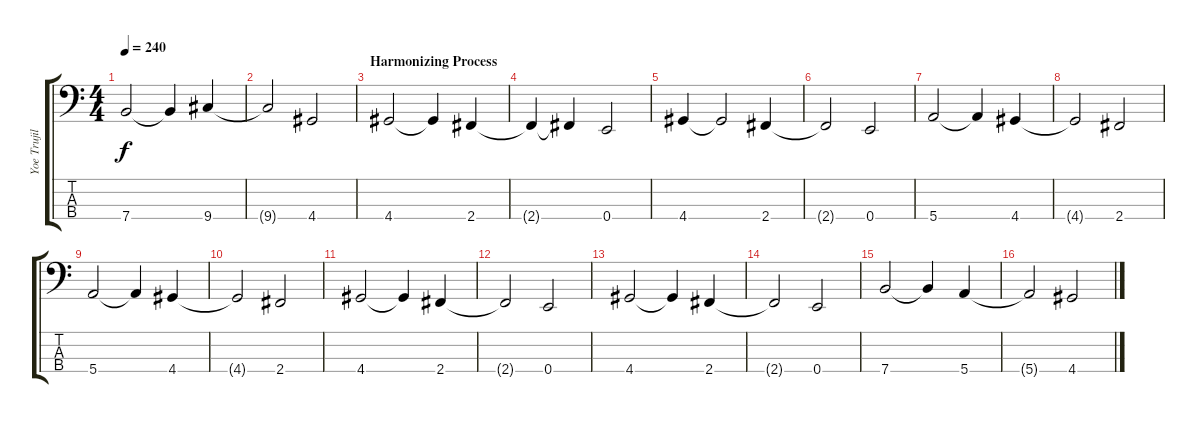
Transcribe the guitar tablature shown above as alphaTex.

\track ("Yoe Trujilo" "Yoe Trujil") {instrument slapbass1}
\staff {score tabs}
\tuning (G2 D2 A1 E1) {hide}
\ts (4 4)
\tempo 240
\clef f4
\ks c
7.4.2{dy f} 7.4{t}.4 9.4.4 |
9.4{t}.2 4.4.2 |
\section ("" "Harmonizing Process")
4.4.2 4.4{t}.4 2.4.4 |
2.4{t}.4 2.4{t}.4 0.4.2 |
4.4.4 4.4{t}.2 2.4.4 |
2.4{t}.2 0.4.2 |
5.4.2 5.4{t}.4 4.4.4 |
4.4{t}.2 2.4.2 |
5.4.2 5.4{t}.4 4.4.4 |
4.4{t}.2 2.4.2 |
4.4.2 4.4{t}.4 2.4.4 |
2.4{t}.2 0.4.2 |
4.4.2 4.4{t}.4 2.4.4 |
2.4{t}.2 0.4.2 |
7.4.2 7.4{t}.4 5.4.4 |
5.4{t}.2 4.4.2
